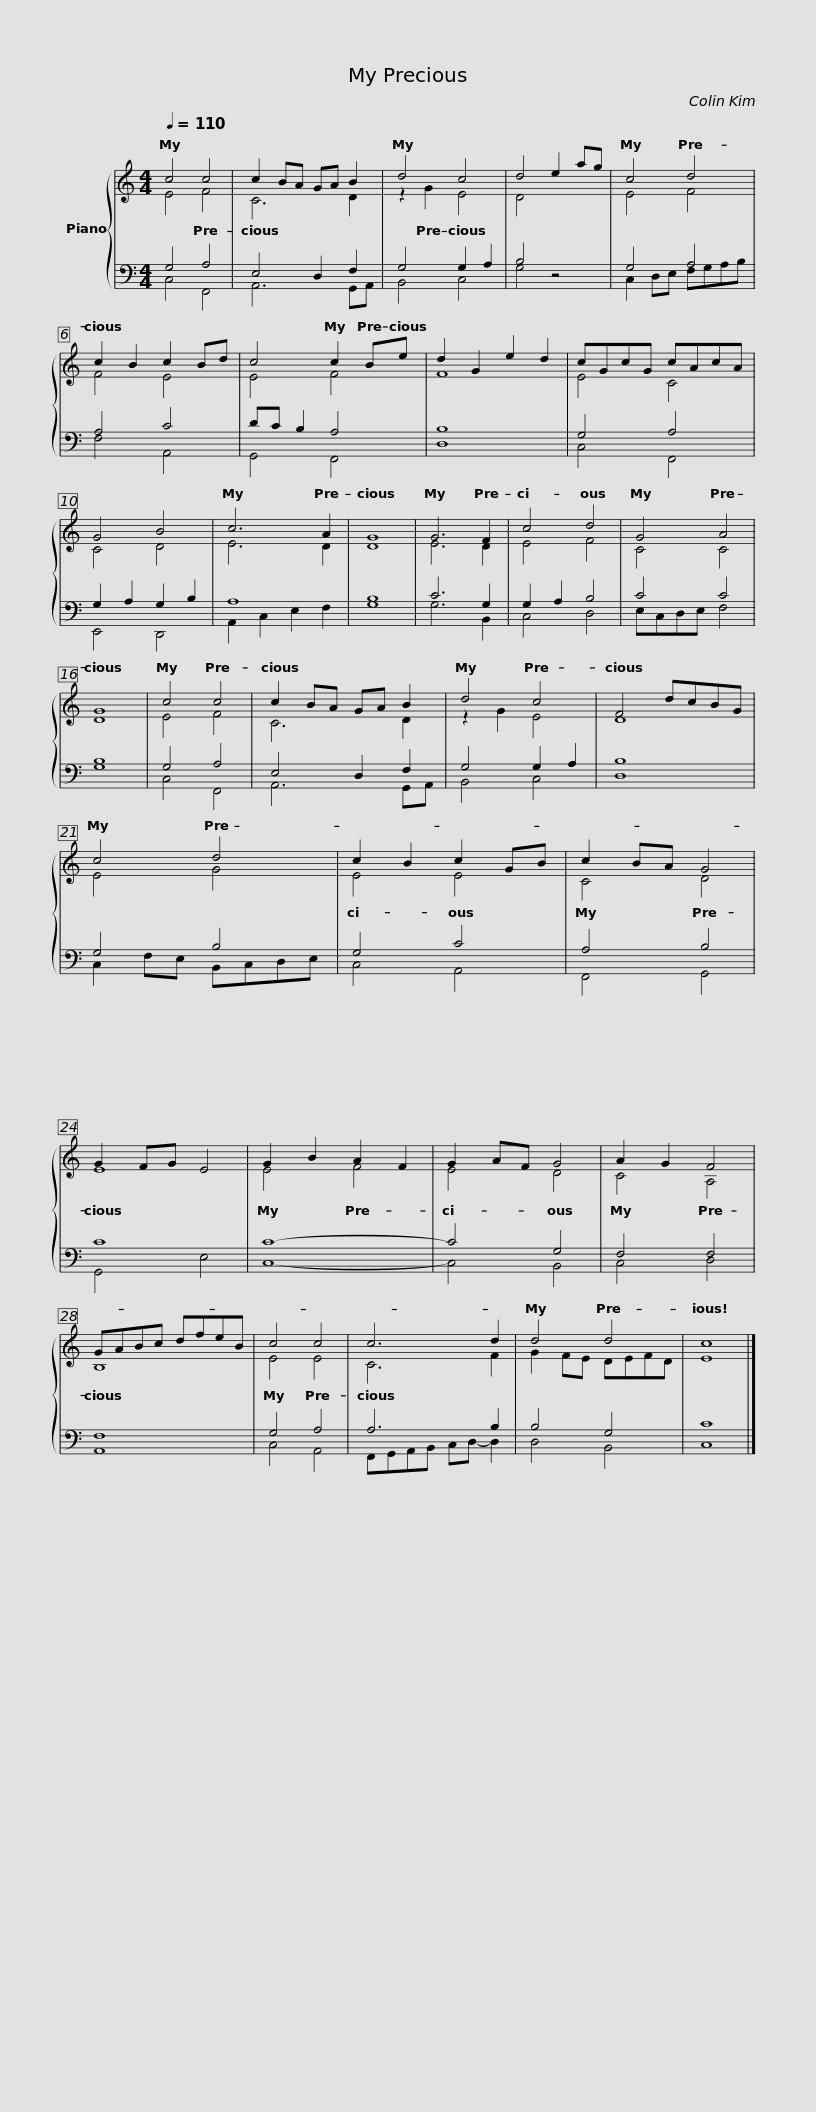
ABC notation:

X:1
%%score { ( 1 2 ) | ( 3 4 ) }
L:1/8
Q:1/4=110
M:4/4
I:linebreak $
K:C
V:1 treble
V:2 treble
V:3 bass
V:4 bass
V:1
 c4 c4 | c2 BA GA B2 | d4 c4 | d4 e2 ag |$ c4 d4 | %5
 c2 B2 c2 Bd | c4 c2 Be | d2 G2 e2 d2 |$ cGcG cAcA | G4 B4 | %10
 c6 A2 | G8 |$ G6 F2 | c4 d4 | G4 A4 | %15
 G8 |$ c4 c4 | c2 BA GA B2 | d4 c4 | F4 dcBG |$ %20
 c4 d4 | c2 B2 c2 GB | c2 BA G4 | G2 FG E4 |$ G2 B2 A2 F2 | %25
 G2 AF G4 | A2 G2 F4 | GABc dfeB |$ c4 c4 | c6 d2 | %30
 d4 d4 | c8 |] %32
V:2
 E4 F4 | C6 D2 | z2 G2 E4 | D4 x4 |$ E4 F4 | %5
 F4 E4 | E4 F4 | F8 |$ E4 C4 | C4 D4 | %10
 E6 D2 | D8 |$ E6 D2 | E4 F4 | C4 C4 | %15
 D8 |$ E4 F4 | C6 D2 | z2 G2 E4 | D8 |$ %20
 E4 G4 | E4 E4 | C4 D4 | E8 |$ E4 F4 | %25
 E4 D4 | C4 A,4 | B,8 |$ E4 E4 | C6 F2 | %30
 G2 FE DEFD | E8 |] %32
V:3
 G,4 A,4 | E,4 D,2 F,2 | G,4 G,2 A,2 | B,4 z4 |$ G,4 A,4 | %5
 A,4 C4 | DC B,2 A,4 | B,8 |$ G,4 A,4 | G,2 A,2 G,2 B,2 | %10
 A,8 | B,8 |$ C6 G,2 | G,2 A,2 B,4 | C4 C4 | %15
 B,8 |$ G,4 A,4 | E,4 D,2 F,2 | G,4 G,2 A,2 | B,8 |$ %20
 G,4 B,4 | G,4 C4 | A,4 B,4 | C8 |$ C8- | %25
 C4 G,4 | F,4 F,4 | F,8 |$ G,4 A,4 | A,6 B,2 | %30
 B,4 G,4 | C8 |] %32
V:4
 C,4 F,,4 | A,,6 G,,A,, | B,,4 C,4 | G,4 x4 |$ C,2 D,E, F,G,A,B, | %5
 F,4 A,,4 | G,,4 F,,4 | D,8 |$ C,4 F,,4 | E,,4 D,,4 | %10
 A,,2 C,2 E,2 F,2 | G,8 |$ G,6 B,,2 | C,4 D,4 | E,C,D,E, F,4 | %15
 G,8 |$ C,4 F,,4 | A,,6 G,,A,, | B,,4 C,4 | D,8 |$ %20
 C,2 F,E, B,,C,D,E, | C,4 A,,4 | F,,4 G,,4 | G,,4 E,4 |$ C,8- | %25
 C,4 B,,4 | C,4 D,4 | A,,8 |$ C,4 A,,4 | F,,G,,A,,B,, C,D,- D,2 | %30
 D,4 B,,4 | C,8 |] %32
